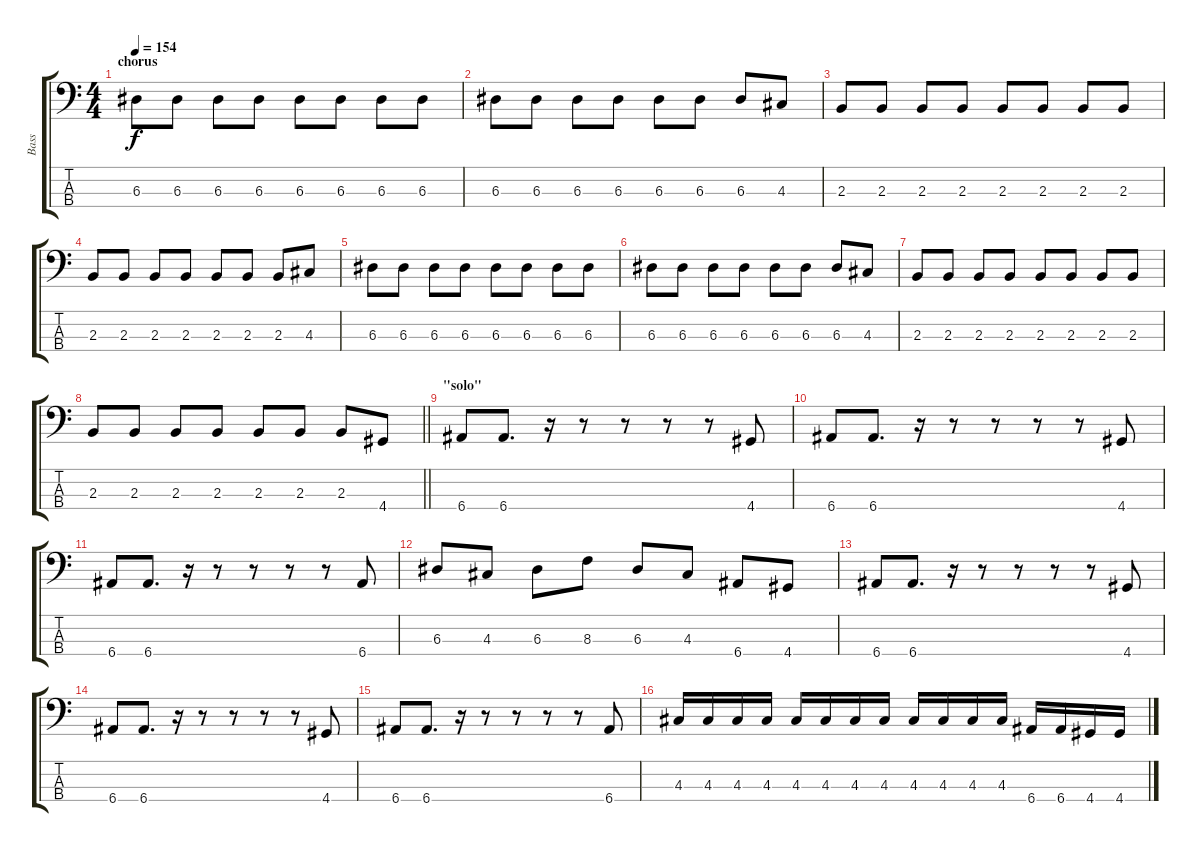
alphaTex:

\track ("Bass" "Bass") {instrument slapbass2}
\staff {score tabs}
\tuning (G2 D2 A1 E1) {hide}
\ts (4 4)
\section ("" "chorus")
\tempo 154
\clef f4
\ks c
6.3.8{dy f} 6.3.8 6.3.8 6.3.8 6.3.8 6.3.8 6.3.8 6.3.8 |
6.3.8 6.3.8 6.3.8 6.3.8 6.3.8 6.3.8 6.3.8 4.3.8 |
2.3.8 2.3.8 2.3.8 2.3.8 2.3.8 2.3.8 2.3.8 2.3.8 |
2.3.8 2.3.8 2.3.8 2.3.8 2.3.8 2.3.8 2.3.8 4.3.8 |
6.3.8 6.3.8 6.3.8 6.3.8 6.3.8 6.3.8 6.3.8 6.3.8 |
6.3.8 6.3.8 6.3.8 6.3.8 6.3.8 6.3.8 6.3.8 4.3.8 |
2.3.8 2.3.8 2.3.8 2.3.8 2.3.8 2.3.8 2.3.8 2.3.8 |
\barLineRight lightlight
2.3.8 2.3.8 2.3.8 2.3.8 2.3.8 2.3.8 2.3.8 4.4.8 |
\section ("" "\"solo\"")
6.4.8 6.4.8{d} r.16 r.8 r.8 r.8 r.8 4.4.8 |
6.4.8 6.4.8{d} r.16 r.8 r.8 r.8 r.8 4.4.8 |
6.4.8 6.4.8{d} r.16 r.8 r.8 r.8 r.8 6.4.8 |
6.3.8 4.3.8 6.3.8 8.3.8 6.3.8 4.3.8 6.4.8 4.4.8 |
6.4.8 6.4.8{d} r.16 r.8 r.8 r.8 r.8 4.4.8 |
6.4.8 6.4.8{d} r.16 r.8 r.8 r.8 r.8 4.4.8 |
6.4.8 6.4.8{d} r.16 r.8 r.8 r.8 r.8 6.4.8 |
4.3.16 4.3.16 4.3.16 4.3.16 4.3.16 4.3.16 4.3.16 4.3.16 4.3.16 4.3.16 4.3.16 4.3.16 6.4.16 6.4.16 4.4.16 4.4.16
